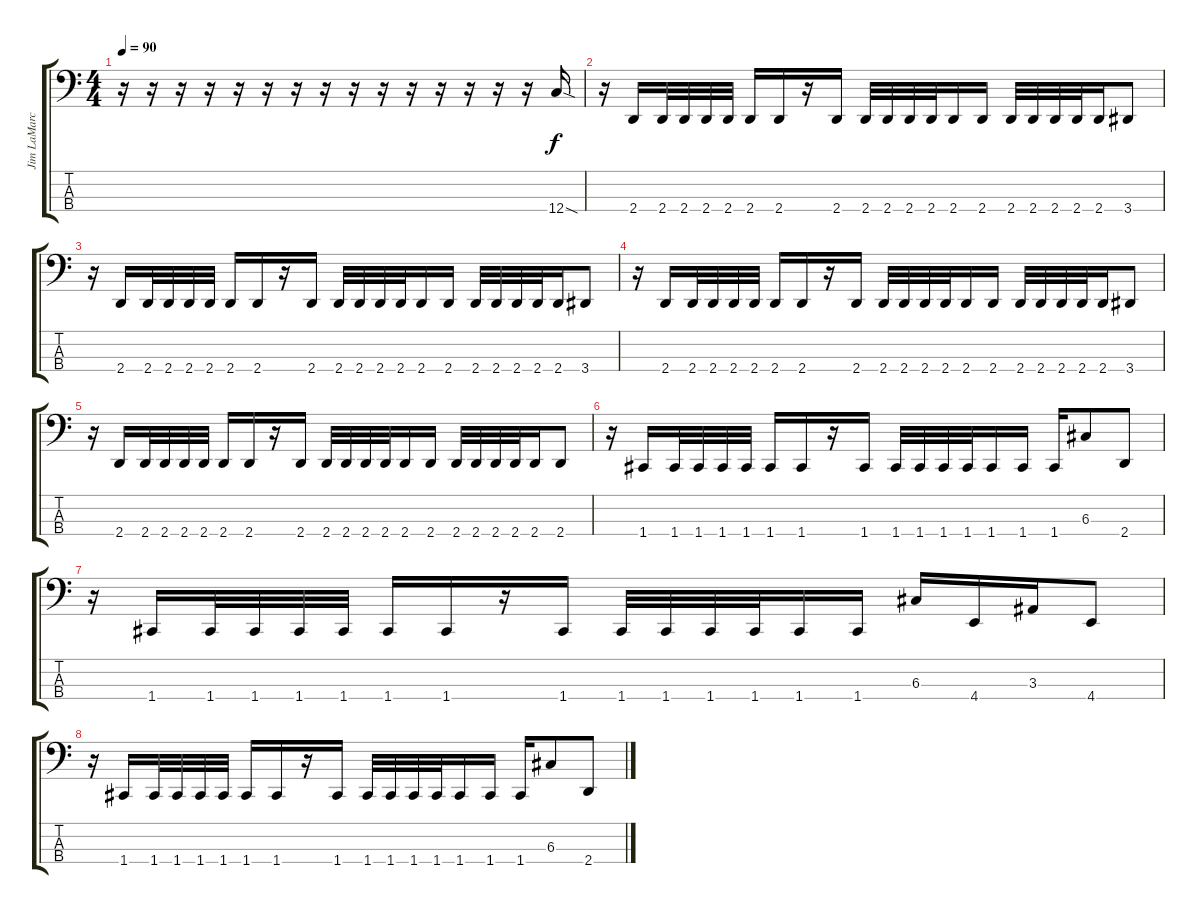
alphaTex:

\track ("Jim LaMarca" "Jim LaMarc") {instrument electricbasspick}
\staff {score tabs}
\tuning (F2 C2 G1 C1) {hide}
\ts (4 4)
\tempo 90
\clef f4
\ks c
r.16{dy f} r.16 r.16 r.16 r.16 r.16 r.16 r.16 r.16 r.16 r.16 r.16 r.16 r.16 r.16 12.4{sod}.16 |
r.16 2.4.16 2.4.32 2.4.32 2.4.32 2.4.32 2.4.16 2.4.16 r.16 2.4.16 2.4.32 2.4.32 2.4.32 2.4.32 2.4.16 2.4.16 2.4.32 2.4.32 2.4.32 2.4.32 2.4.16 3.4.8 |
r.16 2.4.16 2.4.32 2.4.32 2.4.32 2.4.32 2.4.16 2.4.16 r.16 2.4.16 2.4.32 2.4.32 2.4.32 2.4.32 2.4.16 2.4.16 2.4.32 2.4.32 2.4.32 2.4.32 2.4.16 3.4.8 |
r.16 2.4.16 2.4.32 2.4.32 2.4.32 2.4.32 2.4.16 2.4.16 r.16 2.4.16 2.4.32 2.4.32 2.4.32 2.4.32 2.4.16 2.4.16 2.4.32 2.4.32 2.4.32 2.4.32 2.4.16 3.4.8 |
r.16 2.4.16 2.4.32 2.4.32 2.4.32 2.4.32 2.4.16 2.4.16 r.16 2.4.16 2.4.32 2.4.32 2.4.32 2.4.32 2.4.16 2.4.16 2.4.32 2.4.32 2.4.32 2.4.32 2.4.16 2.4.8 |
r.16 1.4.16 1.4.32 1.4.32 1.4.32 1.4.32 1.4.16 1.4.16 r.16 1.4.16 1.4.32 1.4.32 1.4.32 1.4.32 1.4.16 1.4.16 1.4.16 6.3.8 2.4.8 |
r.16 1.4.16 1.4.32 1.4.32 1.4.32 1.4.32 1.4.16 1.4.16 r.16 1.4.16 1.4.32 1.4.32 1.4.32 1.4.32 1.4.16 1.4.16 6.3.16 4.4.16 3.3.16 4.4.8 |
r.16 1.4.16 1.4.32 1.4.32 1.4.32 1.4.32 1.4.16 1.4.16 r.16 1.4.16 1.4.32 1.4.32 1.4.32 1.4.32 1.4.16 1.4.16 1.4.16 6.3.8 2.4.8
